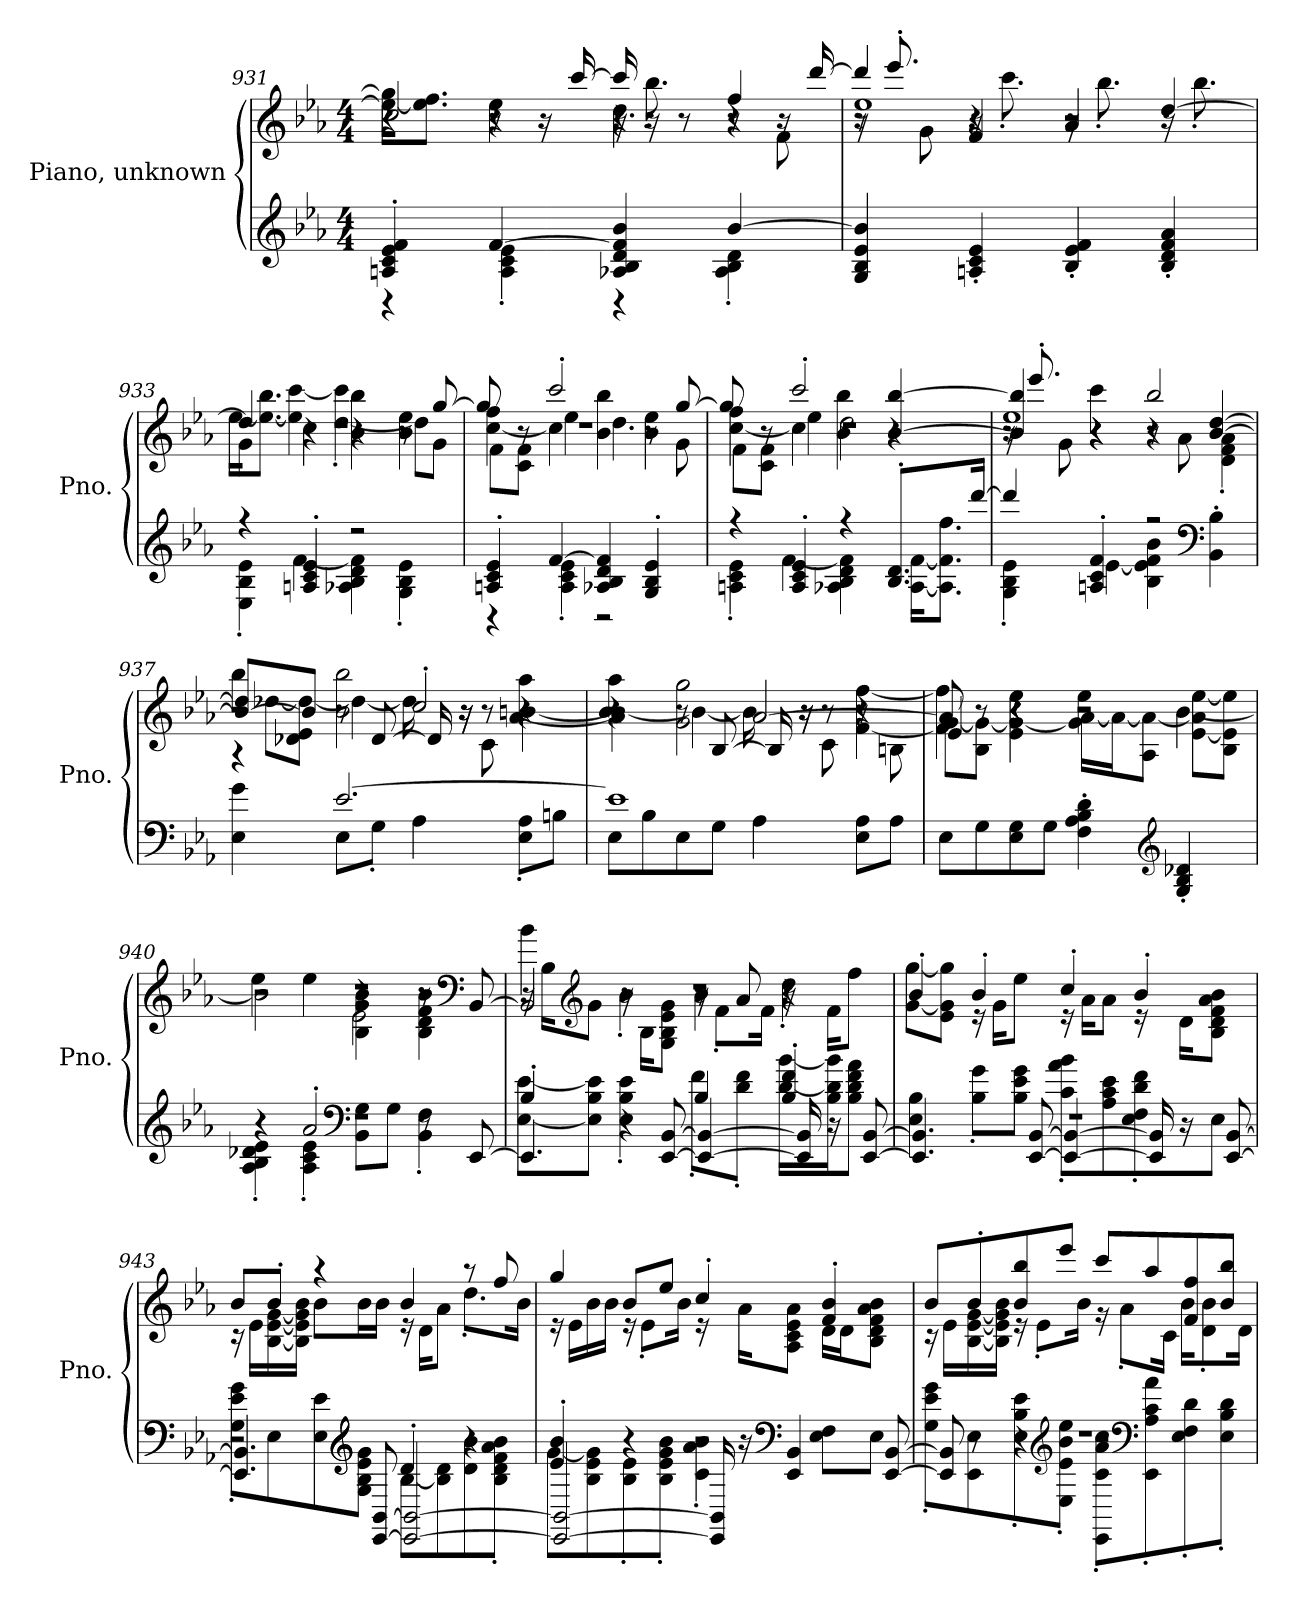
**kern	**kern
*part1	*part1
*staff2	*staff1
*I"Piano, unknown	*
*I'Pno.	*
*clefG2	*clefG2
*k[b-e-a-]	*k[b-e-a-]
*M4/4	*M4/4
=931	=931
*^	*^
*	*	*	*^
*	*	*	*	*^
4An/' 4c/' 4e-/' 4f/'	4r	4r	4gg\]	2cc/	16ee-\KL_
.	.	.	.	.	8.ee-\] 8.ff\J
[4f/	4A\' 4c\' 4e-\'	8r	4ee-\	.	4r
.	.	16r	.	.	.
.	.	[16ccc/	.	.	.
4A-X/ 4B-/ 4d/ 4f/] 4b-/	4r	16ccc/]	4.dd\	4r	16r
.	.	16r	.	.	8.bb-'\
.	.	8r	.	.	.
[4b-/	4A-\' 4B-\' 4d\'	8r	.	4ff/	4r
.	.	16r	8f\	.	.
.	.	[16ddd/	.	.	.
*v	*v	*	*	*	*
!!LO:LB:g=z	!!	!!	!!
=932	=932	=932	=932	=932
4G/ 4B-/ 4e-/ 4b-/]	4ddd/]	1ee-	16r	8r
.	.	.	8.eee-'/	.
.	.	.	.	8g\
4An/' 4c/' 4e-/'	4r	.	4f/	16r
.	.	.	.	8.ccc'\
4B-/' 4e-/' 4f/'	2r	.	4a-/	16r
.	.	.	.	8.bb-'\
4B-/' 4d/' 4f/' 4a-/'	.	.	[4dd/	16r
.	.	.	.	8.bb-'\
=933	=933	=933	=933	=933
*^	*	*	*	*
4r	4E-\' 4B-\' 4e-\'	1r	4g\	4dd/]	[16ee-\KL
.	.	.	.	.	8.ee-\_ 8.bb-\J
4An/' 4c/' 4e-/'	[4f\	.	4cc\	4r	4ee-\] [4ccc\
2r	4A-X\ 4B-\ 4d\ 4f\]	.	4b-\ 4bb-\	4r	[4dd\' 4ccc\]'
.	4G\' 4B-\' 4e-\'	.	4b-\ 4ee-\	8r	8dd\L]
.	.	.	.	[8gg/	8g\J
=934	=934	=934	=934	=934	=934
4An/' 4c/' 4e-/'	4r	1r	[4cc\ 4ff\	8gg/]	8f\L
.	.	.	.	8r	8c\ 8f\J
[4f/	4A\' 4c\' 4e-\'	.	4cc\]	2ccc'/	4ee-\
4A-X/ 4B-/ 4d/ 4f/]	2r	.	4b-\ 4bb-\	.	4.dd\
4G/' 4B-/' 4e-/'	.	.	4b-\ 4ee-\	8r	.
.	.	.	.	[8gg/	8g\
!!LO:LB:g=z	!!	!!	!!
=935	=935	=935	=935	=935	=935
4r	4An\' 4c\' 4e-\'	1r	[4cc\ 4ff\	8gg/]	8f\L
.	.	.	.	8r	8c\ 8f\J
4A/' 4c/' 4e-/'	[4f\	.	4cc\]	2ccc'/	4ee-\
4r	4A-X\ 4B-\ 4d\ 4f\]	.	2dd\	.	4b-\ 4bb-\
8.B-/' 8.d/'L	[16A-\ [16f\KL	.	.	[4b-/ [4bb-/	4r
.	8.A-\] 8.f\] 8.ff\J	.	.	.	.
[16ddd/Jk	.	.	.	.	.
=936	=936	=936	=936	=936	=936
4ddd/]	4G\' 4B-\' 4e-\'	16r	1ee-	4b-/] 4bb-/]	8r
.	.	8.eee-'/	.	.	.
.	.	.	.	.	8g\
4An/' 4c/' 4f/'	[4e-\	4r	.	4r	4ccc\
2r	4B-\ 4e-\] 4f\ 4b-\	2bb-/	.	4r	8r
.	.	.	.	.	8a-\
*clefF4	*	*	*	*	*
.	4BB-\' 4B-\'	.	.	[4b-/ [4dd/	4d\' 4f\' 4a-\'
=937	=937	=937	=937	=937	=937
4r	4E-\ 4g\	2r	4bb-\	8b-/_ 8dd/]L	[8dd-X\L
.	.	.	.	8b-/J]	8d-X\ 8e-\ 8dd-\_J
[2.e-/	8E-\L	.	2b-\ 2bb-\	8r	4dd-\_
.	8G'\J	.	.	[8d-/	.
.	4A-\	2cc'/	.	16d-/]	16dd-\]
.	.	.	.	16r	16r
.	.	.	.	8r	8c\
.	8E-\' 8A-\'L	.	4aa-\	4r	[4a-\ [4bn\
.	8Bn\J	.	.	.	.
!!LO:LB:g=z	!!	!!	!!
=938	=938	=938	=938	=938	=938
1e-]	8E-\L	2r	4aa-\	4r	4a-\] [4b-\ 4b\]
.	8B-\	.	.	.	.
.	8E-\	.	2g\ 2gg\	8r	4b-\_
.	8G\J	.	.	[8B-/	.
.	4A-\	[2a-/	.	16B-/]	16b-\]
.	.	.	.	16r	16r
.	.	.	.	8r	8c\
.	8E-\ 8A-\L	.	[4f\ [4ff\	4r	8r
.	8A-\J	.	.	.	8Bn\
*v	*v	*	*	*	*
=939	=939	=939	=939	=939
8E-\L	8a-/]	4f\] 4ff\]	4e-/	[8g\L
8G\	8r	.	.	8B-\ 8g\_J
8E-\ 8G\	4r	4r	4r	4e-\ 4g\_ 4ee-\
8G\J	.	.	.	.
4F\' 4A-\' 4B-\' 4d\'	2r	4ee-\	2r	16g\] [16a-\LL
.	.	.	.	16a-\J_
.	.	.	.	8A-\ 8a-\_J
*clefG2	*	*	*	*
4G/' 4B-/' 4d-X/'	.	[4b-\	.	[8e-\ 8a-\] [8ee-\L
.	.	.	.	8B-\ 8e-\] 8ee-\]J
=940	=940	=940	=940	=940
*^	*	*	*	*
*	*^	*	*	*	*
1r	4A-\' 4B-\' 4d-X\' 4e-\'	4r	1r	2b-\]	2r	4ee-\
.	4A-\' 4c\' 4e-\'	2a-'/	.	.	.	4ee-\
*clefF4	*	*	*	*	*	*
.	8BB-\ 8G\L	.	.	4B-\ 4g\ 4b-\	4r	2e-\
.	8G\J	.	.	.	.	.
.	4BB-\' 4F\'	8r	.	4B-\ 4d\ 4f\ 4b-\	8r	.
*	*	*	*clefF4	*	*	*
.	.	[8EE-/	.	.	[8BB-/	.
!!LO:LB:g=z	!!	!!	!!
=941	=941	=941	=941	=941	=941	=941
4B-'/	[8E-\ [8e-\L	4.EE-/]	1r	4b-\	2BB-/]	16r
.	.	.	.	.	.	16B-\KL
*	*	*	*clefG2	*	*	*
.	8E-\] 8B-\ 8e-\]J	.	.	.	.	8g\J
4r	4E-\' 4B-\' 4e-\'	.	.	4b-'\	.	16r
.	.	.	.	.	.	16B-\KL
.	.	[8EE-/ [8BB-/	.	.	.	8G\ 8B-\ 8e-\ 8g\J
4B-/	8f'\L	4EE-/_ 4BB-/_	.	4b-\	8r	16r
.	.	.	.	.	.	8f'\L
.	8d\' 8f\'J	.	.	.	8a-/	.
.	.	.	.	.	.	16f\Jk
4B-/' 4f/'	[16d\ [16b-\LL	16EE-/] 16BB-/]	.	4dd'\	4r	16r
.	16B-\ 16d\] 16b-\]J	16r	.	.	.	16f\KL
.	8B-\ 8d\ 8f\ 8a-\J	[8EE-/ [8BB-/	.	.	.	8ff\J
*	*	*	*	*v	*v	*v
=942	=942	=942	=942	=942
1r	4E-\ 4B-\	4.EE-/] 4.BB-/]	4b-'/	[8g\ [8gg\L
.	.	.	.	8e-\ 8g\] 8gg\]J
.	8B-\' 8g\'L	.	4b-'/	16r
.	.	.	.	16g\KL
.	8B-\ 8e-\ 8g\J	[8EE-/ [8BB-/	.	8ee-\J
.	8c\' 8a-\' 8b-\'L	4EE-/_ 4BB-/_	4cc'/	16r
.	.	.	.	16a-\KL
.	8A-\ 8c\ 8e-\	.	.	8a-\J
.	8E-\' 8F\' 8d\' 8f\'	16EE-/] 16BB-/]	4b-'/	16r
.	.	16r	.	16d\KL
.	8E-\J	[8EE-/ [8BB-/	.	8B-\ 8d\ 8f\ 8a-\ 8b-\J
!!LO:LB:g=z	!!
=943	=943	=943	=943	=943
2r	8G\' 8e-\' 8g\'L	4.EE-/] 4.BB-/]	8b-/L	16r
.	.	.	.	16e-\LL
.	8E-\	.	8b-'/J	[16B-\ [16e-\ [16g\
.	.	.	.	16B-\] 16e-\] 16g\] 16b-\JJ
.	8E-\ 8e-\	.	4r	8b-\L
*clefG2	*	*	*	*
.	8G\ 8B-\ 8e-\ 8g\J	[8EE-/ [8BB-/	.	16b-\L
.	.	.	.	16b-\JJ
4d'/	[8B-\L	2EE-/_ 2BB-/_	4b-/	16r
.	.	.	.	16d\KL
.	8B-\] 8d\	.	.	8a-\J
4r	8d\ 8b-\	.	8r	8.dd'\L
.	8B-\' 8d\' 8f\' 8a-\' 8b-\'J	.	8ff/	.
.	.	.	.	16b-\Jk
=944	=944	=944	=944	=944
4e-/' 4b-/'	[8g\L	2EE-/_ 2BB-/_	4gg/	16r
.	.	.	.	16e-\LL
.	8B-\ 8e-\ 8g\]	.	.	16b-\
.	.	.	.	16b-\JJ
4r	8B-\' 8e-\'	.	8b-/L	16r
.	.	.	.	8e-'\L
.	8B-\' 8e-\' 8g\' 8b-\'J	.	8ee-/J	.
.	.	.	.	16b-\Jk
2r	4c\' 4a-\' 4b-\'	16EE-/] 16BB-/]	4cc'/	16r
.	.	16r	.	16a-\KL
*clefF4	*	*	*	*
.	.	4EE-/ 4BB-/	.	8A-\ 8c\ 8e-\ 8a-\J
.	8E-\ 8F\L	.	4f/' 4b-/'	16d\LL
.	.	.	.	16d\J
.	8E-\J	[8EE-/ [8BB-/	.	8B-\ 8d\ 8f\ 8a-\ 8b-\J
!!LO:PB:g=z	!!
=945	=945	=945	=945	=945
1r	8G\' 8e-\' 8g\'L	8EE-/] 8BB-/]	8b-/L	16r
.	.	.	.	16e-\LL
.	8EE-\ 8E-\	8r	8b-'/	[16B-\ [16e-\ [16g\
.	.	.	.	16B-\] 16e-\] 16g\] 16b-\JJ
.	8E-\' 8B-\' 8e-\'	4r	8b-/ 8bb-/	16r
.	.	.	.	8e-'\L
*clefG2	*	*	*	*
.	8E-\' 8e-\' 8b-\' 8ee-\'J	.	8eee-/J	.
.	.	.	.	16b-\Jk
.	8EE-\' 8c\' 8a-\' 8cc\'L	2r	8ccc/L	16r
.	.	.	.	8a-'\L
*clefF4	*	*	*	*
.	8EE-\' 8A-\' 8c\' 8a-\'	.	8aa-/	.
.	.	.	.	16c\Jk
.	8E-\' 8F\' 8d\'	.	8f/ 8ff/	16b-\KL
.	.	.	.	8d\' 8b-\'
.	8E-\' 8B-\' 8d\'J	.	8b-/ 8bb-/J	.
.	.	.	.	16d\Jk
*v	*v	*v	*	*
*	*v	*v
=	=
*-	*-
